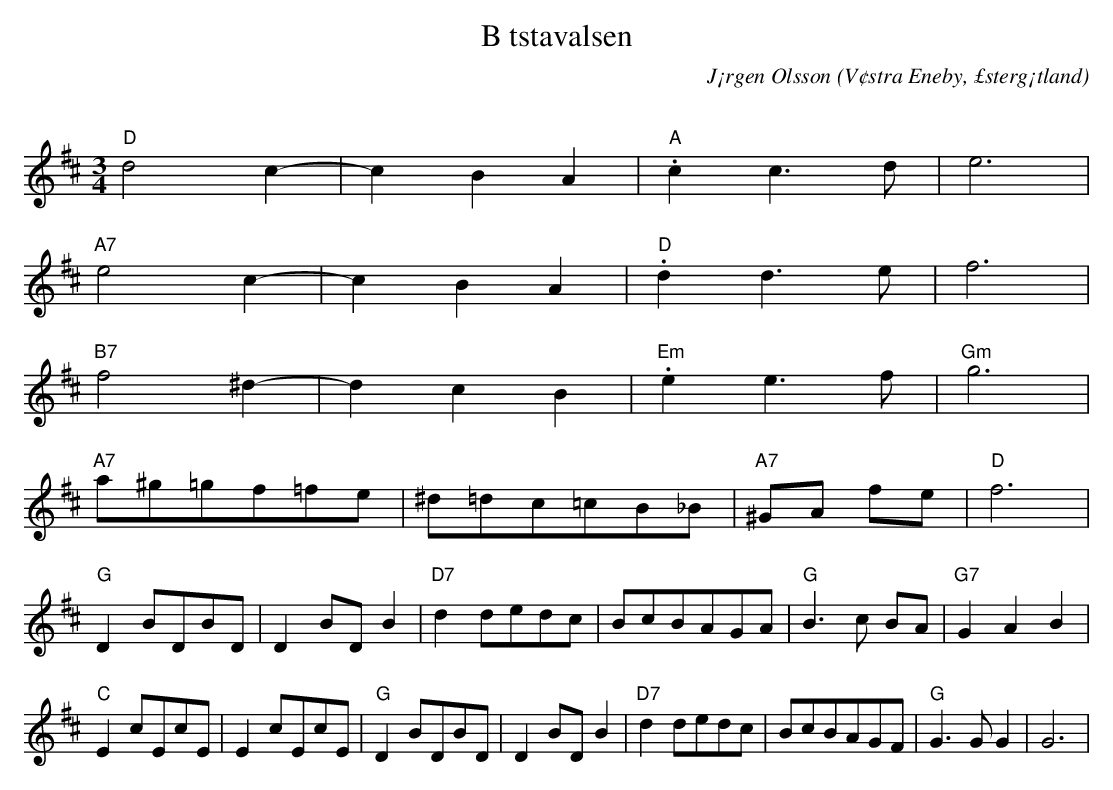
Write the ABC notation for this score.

X:1
T:B tstavalsen
C:J¡rgen Olsson
O:V¢stra Eneby, £sterg¡tland
Q:160
M:3/4
L:1/8
K:D
"D"d4 c2-|c2B2A2 |"A".c2 c3 d|e6 |
"A7" e4 c2-|c2B2A2 |"D".d2 d3 e|f6 |
"B7"f4 ^d2-|d2c2B2 |"Em".e2 e3 f|"Gm"g6 |
"A7" a^g=gf=fe|^d=dc=cB_B|"A7"? ^GA fe|"D"f6 |
"G" D2 BDBD |D2 BD B2 |"D7"d2 dedc| BcBAGA|"G"B3 c BA|"G7" G2A2B2|
"C"E2 cEcE |E2 cEcE|"G" D2 BDBD |D2 BD B2 |"D7"d2 dedc| BcBAGF|"G" G3 G G2| G6 |
